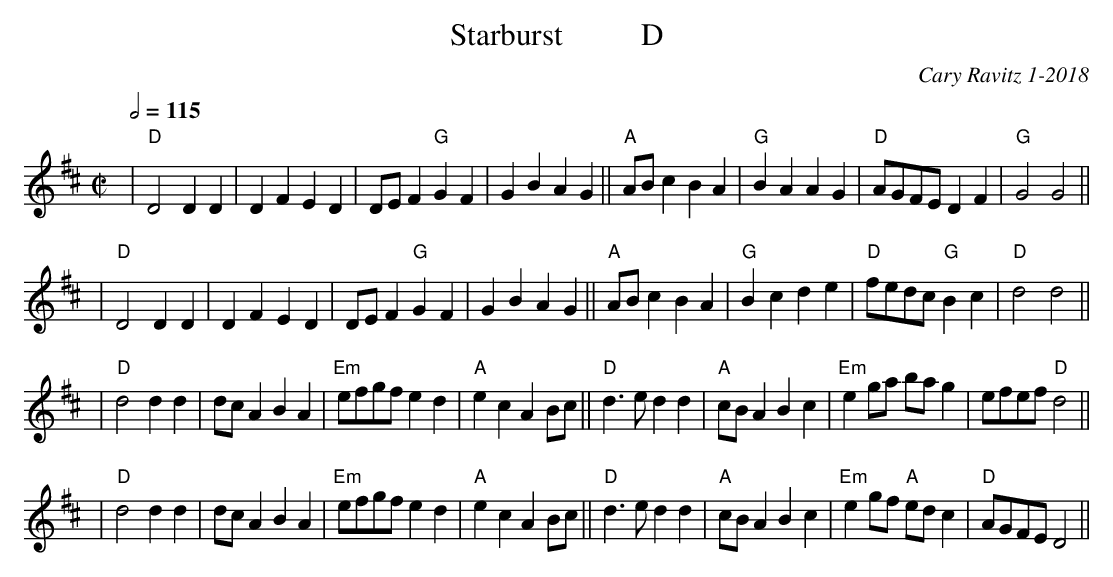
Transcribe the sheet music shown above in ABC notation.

X:1
T: Starburst          D
C: Cary Ravitz 1-2018
M: C|
L: 1/8
Q: 1/2=115
K: D
| "D"D4 D2 D2 | D2F2E2D2 | DEF2 "G"G2 F2 |  G2B2A2G2 || "A"ABc2B2A2 | "G"B2 A2 A2 G2 | "D"AGFE D2F2 | "G"G4 G4 ||
| "D"D4 D2 D2 | D2F2E2D2 | DEF2 "G"G2 F2 |  G2B2A2G2 || "A"ABc2B2A2 | "G"B2 c2 d2 e2 | "D"fedc "G"B2c2 | "D"d4 d4 ||
| "D"d4 d2 d2 | dc A2 B2 A2 | "Em"efgf e2d2 | "A"e2c2 A2Bc || "D"d3ed2d2  | "A"cBA2 B2 c2 | "Em"e2ga bag2 | efef "D"d4 ||
| "D"d4 d2 d2 | dc A2 B2 A2 | "Em"efgf e2d2 | "A"e2c2 A2Bc || "D"d3ed2d2  | "A"cBA2 B2 c2 | "Em"e2gf "A"edc2 | "D"AGFE D4 ||
